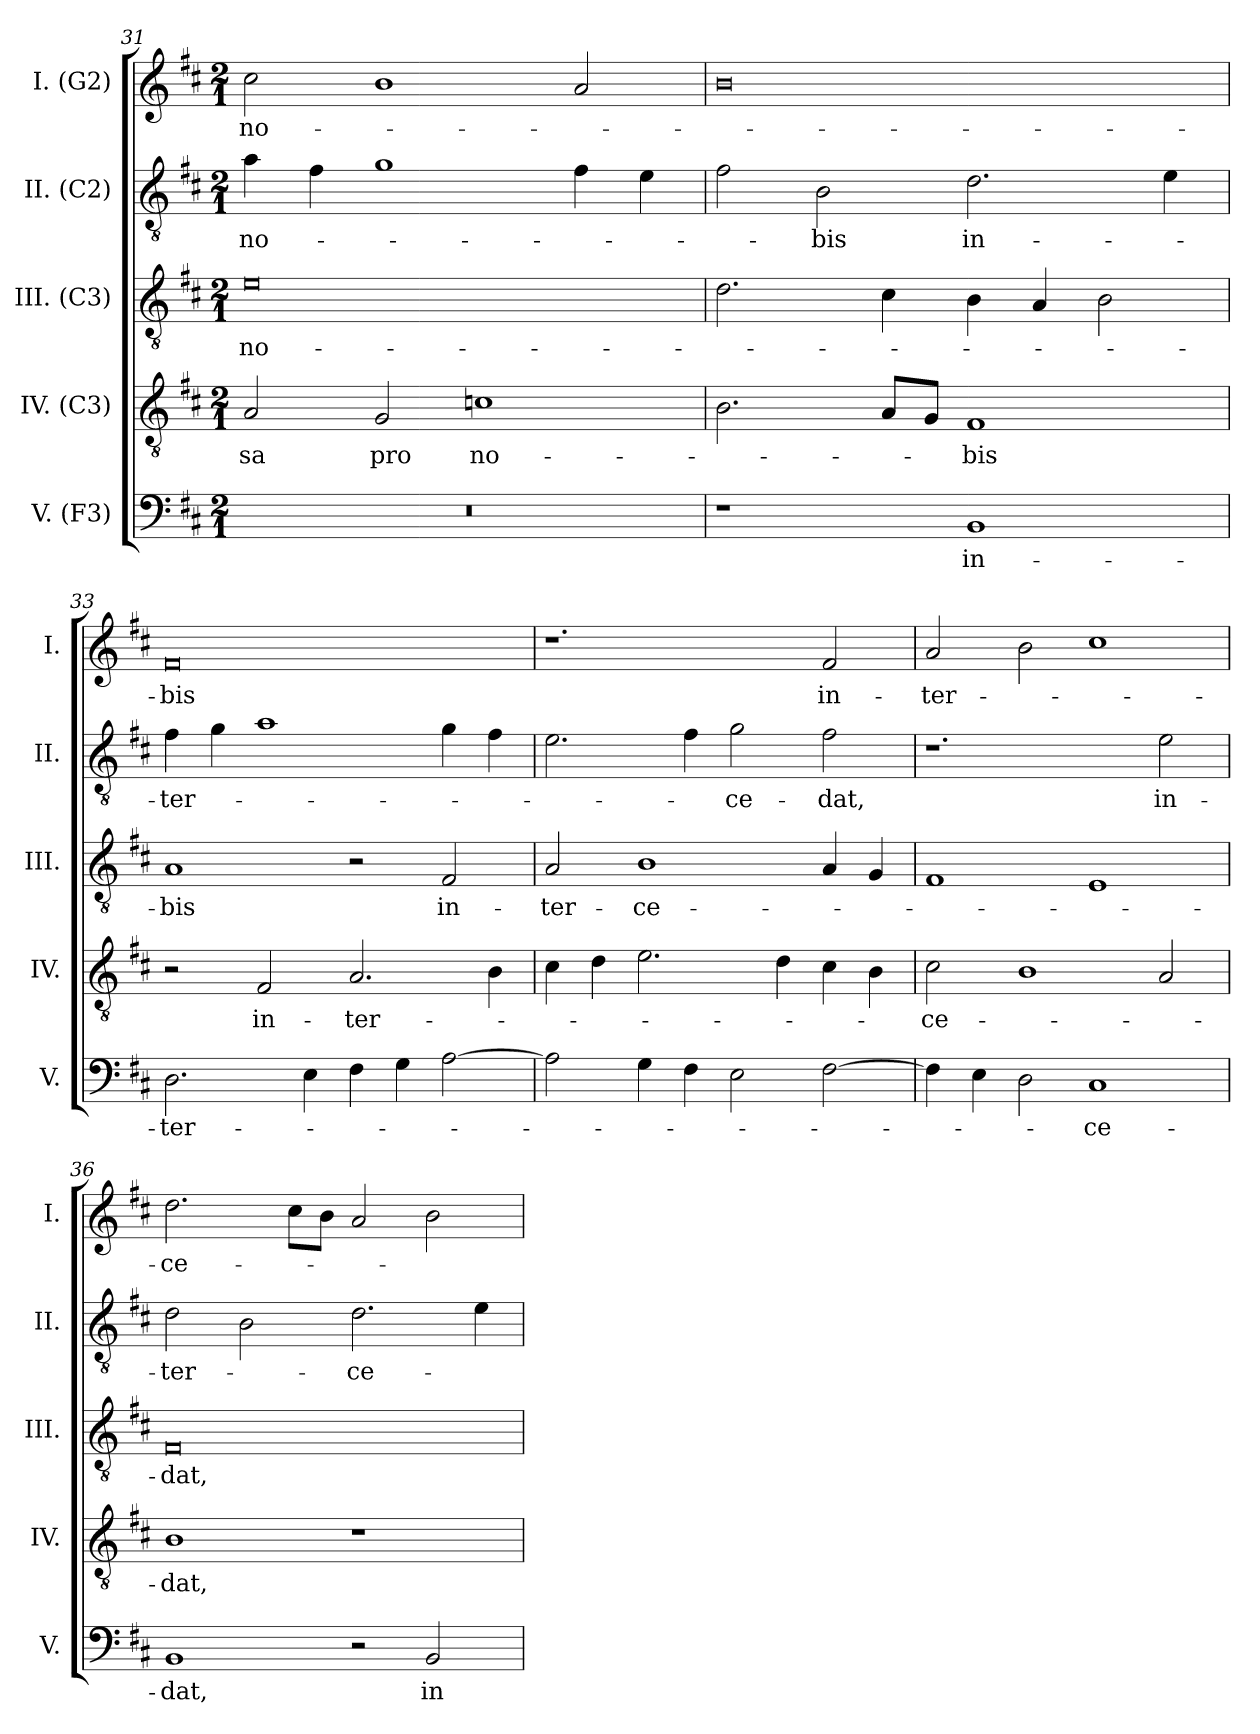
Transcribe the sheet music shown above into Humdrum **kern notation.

**kern	**text	**kern	**text	**kern	**text	**kern	**text	**kern	**text
*part5	*part5	*part4	*part4	*part3	*part3	*part2	*part2	*part1	*part1
*staff5	*staff5	*staff4	*staff4	*staff3	*staff3	*staff2	*staff2	*staff1	*staff1
*I"V. (F3)	*	*I"IV. (C3)	*	*I"III. (C3)	*	*I"II. (C2)	*	*I"I. (G2)	*
*I'V.	*	*I'IV.	*	*I'III.	*	*I'II.	*	*I'I.	*
*clefF4	*	*clefGv2	*	*clefGv2	*	*clefGv2	*	*clefG2	*
*	*	*ITrd7c12	*	*ITrd7c12	*	*	*	*	*
*k[f#c#]	*	*k[f#c#]	*	*k[f#c#]	*	*k[f#c#]	*	*k[f#c#]	*
*D:	*	*D:	*	*D:	*	*D:	*	*D:	*
*M2/1	*	*M2/1	*	*M2/1	*	*M2/1	*	*M2/1	*
=31	=31	=31	=31	=31	=31	=31	=31	=31	=31
!LO:N:vis=1	!	!	!	!	!	!	!	!	!
!	!	!	!LO:LY:b:color=#000000	!	!	!	!	!	!
!	!	!	!	!	!LO:LY:b:color=#000000	!	!	!	!
!	!	!	!	!	!	!	!LO:LY:b:color=#000000	!	!
!	!	!	!	!	!	!	!	!	!LO:LY:b:color=#000000
0r	.	2AAi/	-sa	0Ei	no-	4ai\	no-	2cc#i\	no-
.	.	.	.	.	.	4f#i\	.	.	.
!	!	!	!LO:LY:b:color=#000000	!	!	!	!	!	!
.	.	2GGi/	pro	.	.	1gi	.	1bi	.
!	!	!	!LO:LY:b:color=#000000	!	!	!	!	!	!
.	.	1Ci	no-	.	.	.	.	.	.
.	.	.	.	.	.	4f#i\	.	2ai/	.
.	.	.	.	.	.	4ei\	.	.	.
=32	=32	=32	=32	=32	=32	=32	=32	=32	=32
1r	.	2.BBi\	.	2.Di\	.	2f#i\	.	0bi	.
!	!	!	!	!	!	!	!LO:LY:b:color=#000000	!	!
.	.	.	.	.	.	2Bi\	-bis	.	.
.	.	8AAi/L	.	4C#i\	.	.	.	.	.
.	.	8GGi/J	.	.	.	.	.	.	.
!	!LO:LY:b:color=#000000	!	!	!	!	!	!	!	!
!	!	!	!LO:LY:b:color=#000000	!	!	!	!	!	!
!	!	!	!	!	!	!	!LO:LY:b:color=#000000	!	!
1BBi	in-	1FF#i	-bis	4BBi\	.	2.di\	in-	.	.
.	.	.	.	4AAi/	.	.	.	.	.
.	.	.	.	2BBi\	.	.	.	.	.
.	.	.	.	.	.	4ei\	.	.	.
!!LO:LB:g=z
=33	=33	=33	=33	=33	=33	=33	=33	=33	=33
!	!LO:LY:b:color=#000000	!	!	!	!	!	!	!	!
!	!	!	!	!	!LO:LY:b:color=#000000	!	!	!	!
!	!	!	!	!	!	!	!LO:LY:b:color=#000000	!	!
!	!	!	!	!	!	!	!	!	!LO:LY:b:color=#000000
2.Di\	-ter-	2r	.	1AAi	-bis	4f#i\	-ter-	0f#i	-bis
.	.	.	.	.	.	4gi\	.	.	.
!	!	!	!LO:LY:b:color=#000000	!	!	!	!	!	!
.	.	2FF#i/	in-	.	.	1ai	.	.	.
4Ei\	.	.	.	.	.	.	.	.	.
!	!	!	!LO:LY:b:color=#000000	!	!	!	!	!	!
4F#i\	.	2.AAi/	-ter-	2r	.	.	.	.	.
4Gi\	.	.	.	.	.	.	.	.	.
!	!	!	!	!	!LO:LY:b:color=#000000	!	!	!	!
[2Ai\	.	.	.	2FF#i/	in-	4gi\	.	.	.
.	.	4BBi\	.	.	.	4f#i\	.	.	.
=34	=34	=34	=34	=34	=34	=34	=34	=34	=34
!	!	!	!	!	!LO:LY:b:color=#000000	!	!	!	!
2Ai\]	.	4C#i\	.	2AAi/	-ter-	2.ei\	.	1.r	.
.	.	4Di\	.	.	.	.	.	.	.
!	!	!	!	!	!LO:LY:b:color=#000000	!	!	!	!
4Gi\	.	2.Ei\	.	1BBi	-ce-	.	.	.	.
4F#i\	.	.	.	.	.	4f#i\	.	.	.
!	!	!	!	!	!	!	!LO:LY:b:color=#000000	!	!
2Ei\	.	.	.	.	.	2gi\	-ce-	.	.
.	.	4Di\	.	.	.	.	.	.	.
!	!	!	!	!	!	!	!LO:LY:b:color=#000000	!	!
!	!	!	!	!	!	!	!	!	!LO:LY:b:color=#000000
[2F#i\	.	4C#i\	.	4AAi/	.	2f#i\	-dat,	2f#i/	in-
.	.	4BBi\	.	4GGi/	.	.	.	.	.
=35	=35	=35	=35	=35	=35	=35	=35	=35	=35
!	!	!	!LO:LY:b:color=#000000	!	!	!	!	!	!
!	!	!	!	!	!	!	!	!	!LO:LY:b:color=#000000
4F#i\]	.	2C#i\	-ce-	1FF#i	.	1.r	.	2ai/	-ter-
4Ei\	.	.	.	.	.	.	.	.	.
2Di\	.	1BBi	.	.	.	.	.	2bi\	.
!	!LO:LY:b:color=#000000	!	!	!	!	!	!	!	!
1C#i	-ce-	.	.	1EEi	.	.	.	1cc#i	.
!	!	!	!	!	!	!	!LO:LY:b:color=#000000	!	!
.	.	2AAi/	.	.	.	2ei\	in-	.	.
=36	=36	=36	=36	=36	=36	=36	=36	=36	=36
!	!LO:LY:b:color=#000000	!	!	!	!	!	!	!	!
!	!	!	!LO:LY:b:color=#000000	!	!	!	!	!	!
!	!	!	!	!	!LO:LY:b:color=#000000	!	!	!	!
!	!	!	!	!	!	!	!LO:LY:b:color=#000000	!	!
!	!	!	!	!	!	!	!	!	!LO:LY:b:color=#000000
1BBi	-dat,	1BBi	-dat,	0FF#i	-dat,	2di\	-ter-	2.ddi\	-ce-
.	.	.	.	.	.	2Bi\	.	.	.
.	.	.	.	.	.	.	.	8cc#i\L	.
.	.	.	.	.	.	.	.	8bi\J	.
!	!	!	!	!	!	!	!LO:LY:b:color=#000000	!	!
2r	.	1r	.	.	.	2.di\	-ce-	2ai/	.
!	!LO:LY:b:color=#000000	!	!	!	!	!	!	!	!
2BBi/	in-	.	.	.	.	.	.	2bi\	.
.	.	.	.	.	.	4ei\	.	.	.
=	=	=	=	=	=	=	=	=	=
*-	*-	*-	*-	*-	*-	*-	*-	*-	*-
